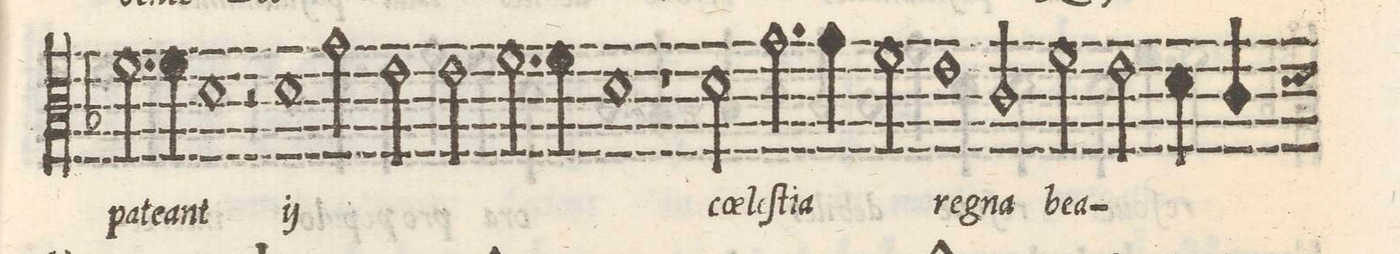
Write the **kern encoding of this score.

**kern	**text
*I"TENOR	*
*clefC3	*
*k[b-]	*
*met(C)	*
*M2/1	*
=24-	=24-
2.f\	pa-
4f\	-te-
1d\	-ant
=25-	=25-
2r	.
*	*ij
1d\	qui
2g\	fa-
=26-	=26-
2e\	-cis
2e\	vt
2.f\	pa-
4f\	-te-
=27-	=27-
1d\	-ant
*	*Xij
1r	.
=28-	=28-
2d\	coe-
2.g\	-leſ-
4g\	-ti-
2f\	-a
=29-	=29-
1e\	re-
2c/	-gna
2f\	be-
=30-	=30-
2e\	-a-
4d\	.
4c/	.
*custos:d	*
*-	*-
